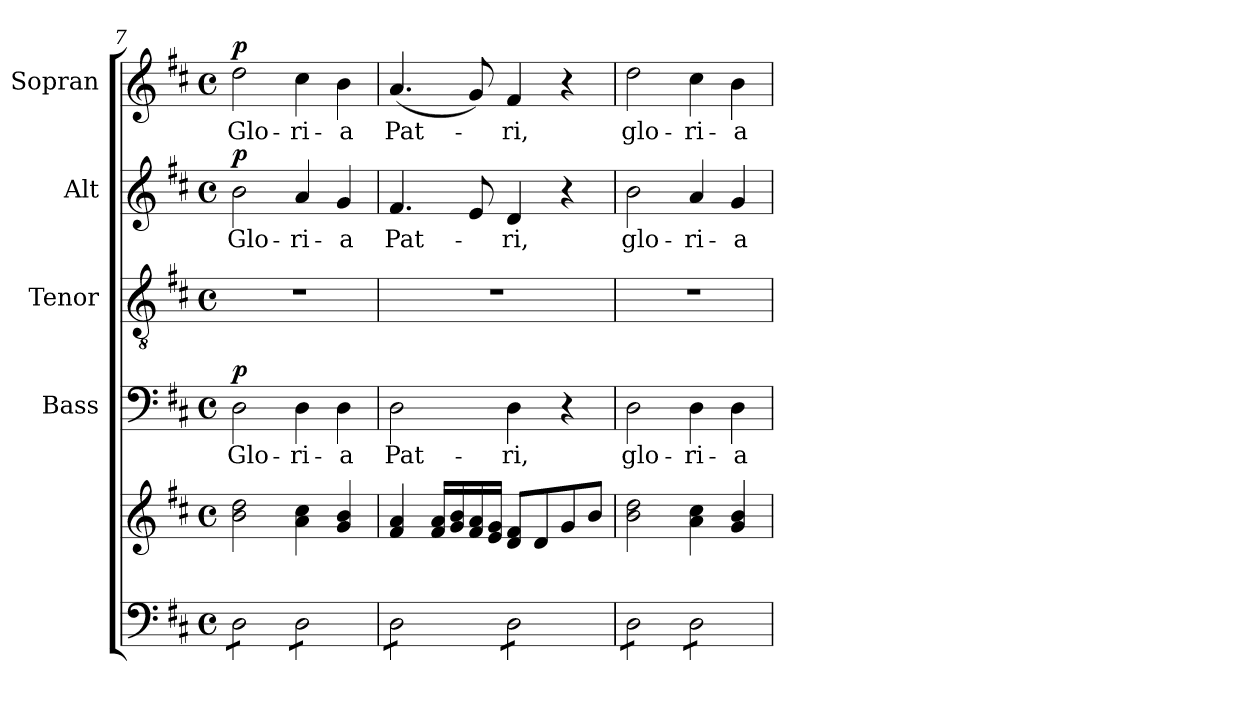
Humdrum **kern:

**kern	**kern	**kern	**text	**dynam	**kern	**kern	**text	**dynam	**kern	**text	**dynam
*part5	*part5	*part4	*part4	*part4	*part3	*part2	*part2	*part2	*part1	*part1	*part1
*staff6	*staff5	*staff4	*staff4	*staff4	*staff3	*staff2	*staff2	*staff2	*staff1	*staff1	*staff1
*	*	*I"Bass	*	*	*I"Tenor	*I"Alt	*	*	*I"Sopran	*	*
*	*	*I'B.	*	*	*I'T.	*I'A.	*	*	*I'S.	*	*
*clefF4	*clefG2	*clefF4	*	*	*clefGv2	*clefG2	*	*	*clefG2	*	*
*k[f#c#]	*k[f#c#]	*k[f#c#]	*	*	*k[f#c#]	*k[f#c#]	*	*	*k[f#c#]	*	*
*D:	*D:	*D:	*	*	*D:	*D:	*	*	*D:	*	*
*M4/4	*M4/4	*M4/4	*	*	*M4/4	*M4/4	*	*	*M4/4	*	*
*met(c)	*met(c)	*met(c)	*	*	*met(c)	*met(c)	*	*	*met(c)	*	*
=7	=7	=7	=7	=7	=7	=7	=7	=7	=7	=7	=7
!	!	!	!LO:LY:b	!LO:DY:a	!	!	!LO:LY:b	!LO:DY:a	!	!LO:LY:b	!LO:DY:a
*tremolo	*	*	*	*	*	*	*	*	*	*	*
8D\L	2b\ 2dd\	2D\	Glo-	p	1r	2b\	Glo-	p	2dd\	Glo-	p
8D\	.	.	.	.	.	.	.	.	.	.	.
8D\	.	.	.	.	.	.	.	.	.	.	.
8D\J	.	.	.	.	.	.	.	.	.	.	.
!	!	!	!LO:LY:b	!	!	!	!LO:LY:b	!	!	!LO:LY:b	!
8D\L	4a\ 4cc#\	4D\	-ri-	.	.	4a/	-ri-	.	4cc#\	-ri-	.
8D\	.	.	.	.	.	.	.	.	.	.	.
!	!	!	!LO:LY:b	!	!	!	!LO:LY:b	!	!	!LO:LY:b	!
8D\	4g/ 4b/	4D\	-a	.	.	4g/	-a	.	4b\	-a	.
8D\J	.	.	.	.	.	.	.	.	.	.	.
!!LO:PB:g=z
=8	=8	=8	=8	=8	=8	=8	=8	=8	=8	=8	=8
!	!	!	!LO:LY:b	!	!	!	!LO:LY:b	!	!	!LO:LY:b	!
8D\L	4f#/ 4a/	2D\	Pat-	.	1r	4.f#/	Pat-	.	(<4.a/	Pat-	.
8D\	.	.	.	.	.	.	.	.	.	.	.
8D\	16f#/ 16a/LL	.	.	.	.	.	.	.	.	.	.
.	16g/ 16b/	.	.	.	.	.	.	.	.	.	.
8D\J	16f#/ 16a/	.	.	.	.	8e/	.	.	8g/)	.	.
.	16e/ 16g/JJ	.	.	.	.	.	.	.	.	.	.
!	!	!	!LO:LY:b	!	!	!	!LO:LY:b	!	!	!LO:LY:b	!
8D\L	8d/ 8f#/L	4D\	-ri,	.	.	4d/	-ri,	.	4f#/	-ri,	.
8D\	8d/	.	.	.	.	.	.	.	.	.	.
8D\	8g/	4r	.	.	.	4r	.	.	4r	.	.
8D\J	8b/J	.	.	.	.	.	.	.	.	.	.
=9	=9	=9	=9	=9	=9	=9	=9	=9	=9	=9	=9
!	!	!	!LO:LY:b	!	!	!	!LO:LY:b	!	!	!LO:LY:b	!
8D\L	2b\ 2dd\	2D\	glo-	.	1r	2b\	glo-	.	2dd\	glo-	.
8D\	.	.	.	.	.	.	.	.	.	.	.
8D\	.	.	.	.	.	.	.	.	.	.	.
8D\J	.	.	.	.	.	.	.	.	.	.	.
!	!	!	!LO:LY:b	!	!	!	!LO:LY:b	!	!	!LO:LY:b	!
8D\L	4a\ 4cc#\	4D\	-ri-	.	.	4a/	-ri-	.	4cc#\	-ri-	.
8D\	.	.	.	.	.	.	.	.	.	.	.
!	!	!	!LO:LY:b	!	!	!	!LO:LY:b	!	!	!LO:LY:b	!
8D\	4g/ 4b/	4D\	-a	.	.	4g/	-a	.	4b\	-a	.
8D\J	.	.	.	.	.	.	.	.	.	.	.
*Xtremolo	*	*	*	*	*	*	*	*	*	*	*
=	=	=	=	=	=	=	=	=	=	=	=
*-	*-	*-	*-	*-	*-	*-	*-	*-	*-	*-	*-
